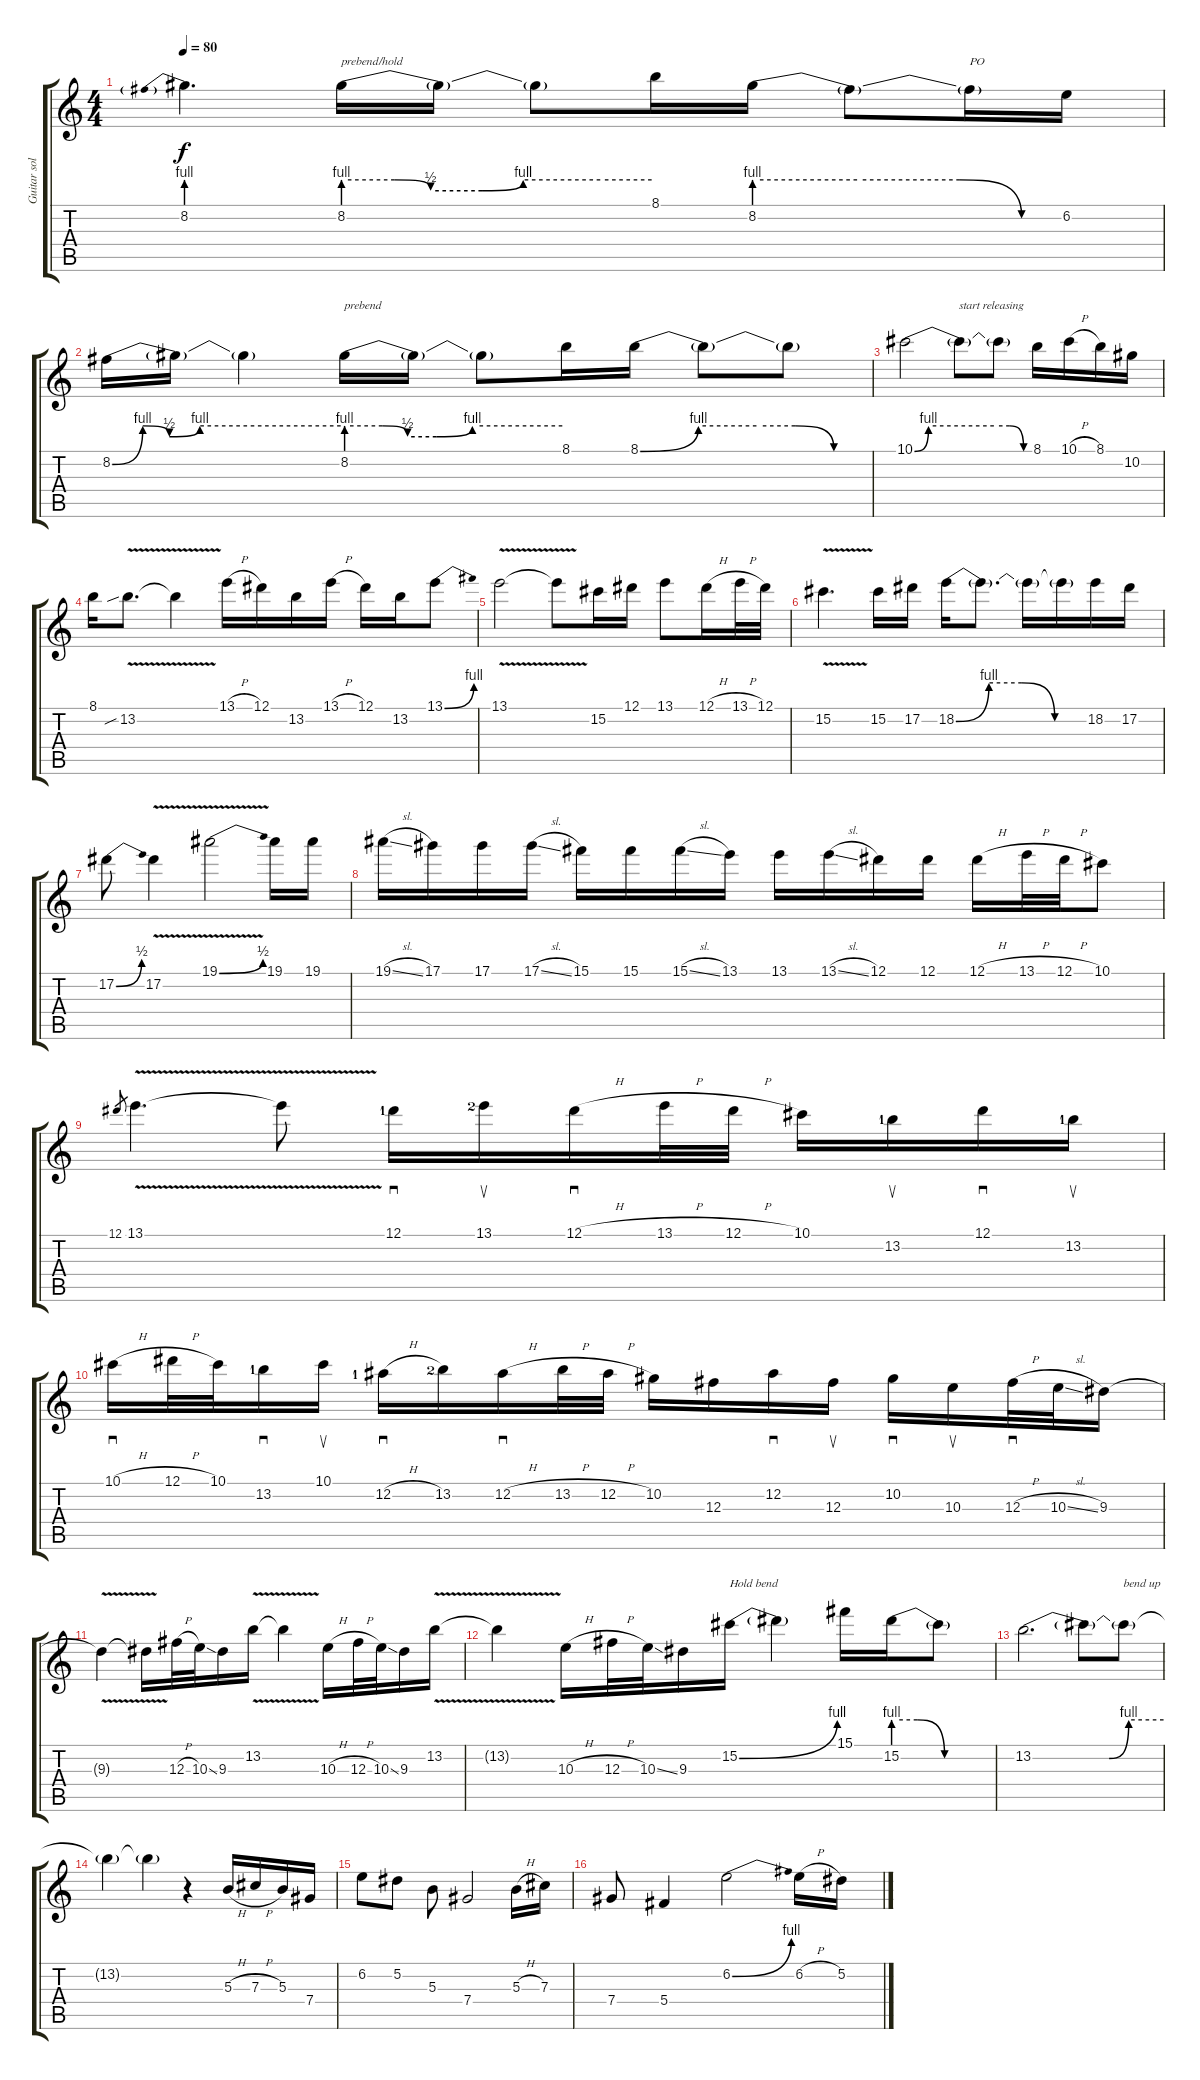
\track ("Guitar solo1 (Slash)" "Guitar sol") {instrument overdrivenguitar}
\staff {score tabs}
\tuning (Eb4 Bb3 Gb3 Db3 Ab2 Eb2) {hide}
\ts (4 4)
\tempo 80
\clef g2
\ks c
8.2{be (prebend 0 4 60 4)}.4{d dy f} 8.2{be (custom 0 4 10 4 17 2 27 2 35 4 50 4 60 4)}.16{txt "prebend/hold"} 8.2{t}.16 8.2{t}.8 8.1.16 8.2{be (custom 0 4 20 4 40 4 52 0 60 0)}.16 8.2{t}.8 8.2{t}.16{txt "PO"} 6.2.16 |
8.2{be (custom 0 0 8 4 15 2 23 4 60 4)}.16 8.2{t}.16 8.2{t}.4 8.2{be (custom 0 4 10 4 17 2 25 2 35 4 60 4)}.16{txt "prebend"} 8.2{t}.16 8.2{t}.8 8.1.16 8.1{be (custom 0 0 15 4 30 4 40 4 50 0 60 0)}.16 8.1{t}.8 8.1{t}.8 |
10.1{be (custom 0 0 7 4 40 4 48 4 55 0 60 0)}.2 10.1{t}.8{txt "start releasing"} 10.1{t}.8 8.1.16 10.1{h}.16 8.1.16 10.2.16 |
8.1.16 13.2{v sib}.8{d} 13.2{t}.4 13.1{h}.16 12.1.16 13.2.16 13.1{h}.16 12.1.16 13.2.16 13.1{be (bend 0 0 60 4)}.8 |
13.1{v}.2 13.1{t}.8 15.2.16 12.1.16 13.1.8 12.1{h}.16 13.1{h}.32 12.1.32 |
15.2{v}.4{d} 15.2.16 17.2.16 18.2{be (custom 0 0 15 4 30 4 45 0 60 0)}.16 18.2{t}.8{d} 18.2{t}.16 18.2{t}.16 18.2.16 17.2.16 |
17.2{be (bend 0 0 60 2)}.8 17.2{v}.4 19.1{be (bend 0 0 60 2) v}.2 19.1.16 19.1.16 |
19.1{sl}.16 17.1.16 17.1.16 17.1{sl}.16 15.1.16 15.1.16 15.1{sl}.16 13.1.16 13.1.16 13.1{sl}.16 12.1.16 12.1.16 12.1{h}.16 13.1{h}.32 12.1{h}.32 10.1.8 |
12.1.8{gr} 13.1{v}.4{d} 13.1{t}.8 12.1{lf 2}.16{sd} 13.1{lf 3}.16{su} 12.1{h}.16{sd} 13.1{h}.32 12.1{h}.32 10.1.16 13.2{lf 2}.16{su} 12.1.16{sd} 13.2{lf 2}.16{su} |
10.1{h}.16{sd} 12.1{h}.32 10.1.32 13.2{lf 2}.16{sd} 10.1.16{su} 12.2{h lf 2}.16{sd} 13.2{lf 3}.16 12.2{h}.16{sd} 13.2{h}.32 12.2{h}.32 10.2.16 12.3.16 12.2.16{sd} 12.3.16{su} 10.2.16{sd} 10.3.16{su} 12.3{h}.32{sd} 10.3{sl}.32 9.3.16 |
9.3{v t}.4 9.3{t}.16 12.3{h}.32 10.3{ss}.32 9.3.16 13.2{v}.16 13.2{t}.4 10.3{h}.16 12.3{h}.32 10.3{ss}.32 9.3.16 13.2{v}.16 |
13.2{t}.4 10.3{h}.16 12.3{h}.32 10.3{ss}.32 9.3.16 15.2{be (bend 0 0 60 4)}.16{txt "Hold bend"} 15.2{t}.4 15.1.16 15.2{be (custom 0 4 14 4 30 0 60 0)}.16 15.2{t}.8 |
13.2{be (custom 0 0 35 0 44 4 60 4)}.2{d} 13.2{t}.8 13.2{t}.8{txt "bend up"} |
13.2{t}.4 13.2{t}.4 r.4 5.3{h}.16 7.3{h}.16 5.3.16 7.4.16 |
6.2.8 5.2.8 5.3.8 7.4.2 5.3{h}.16 7.3.16 |
7.4.8 5.4.4 6.2{be (bend 0 0 60 4)}.2 6.2{h}.16 5.2.16
